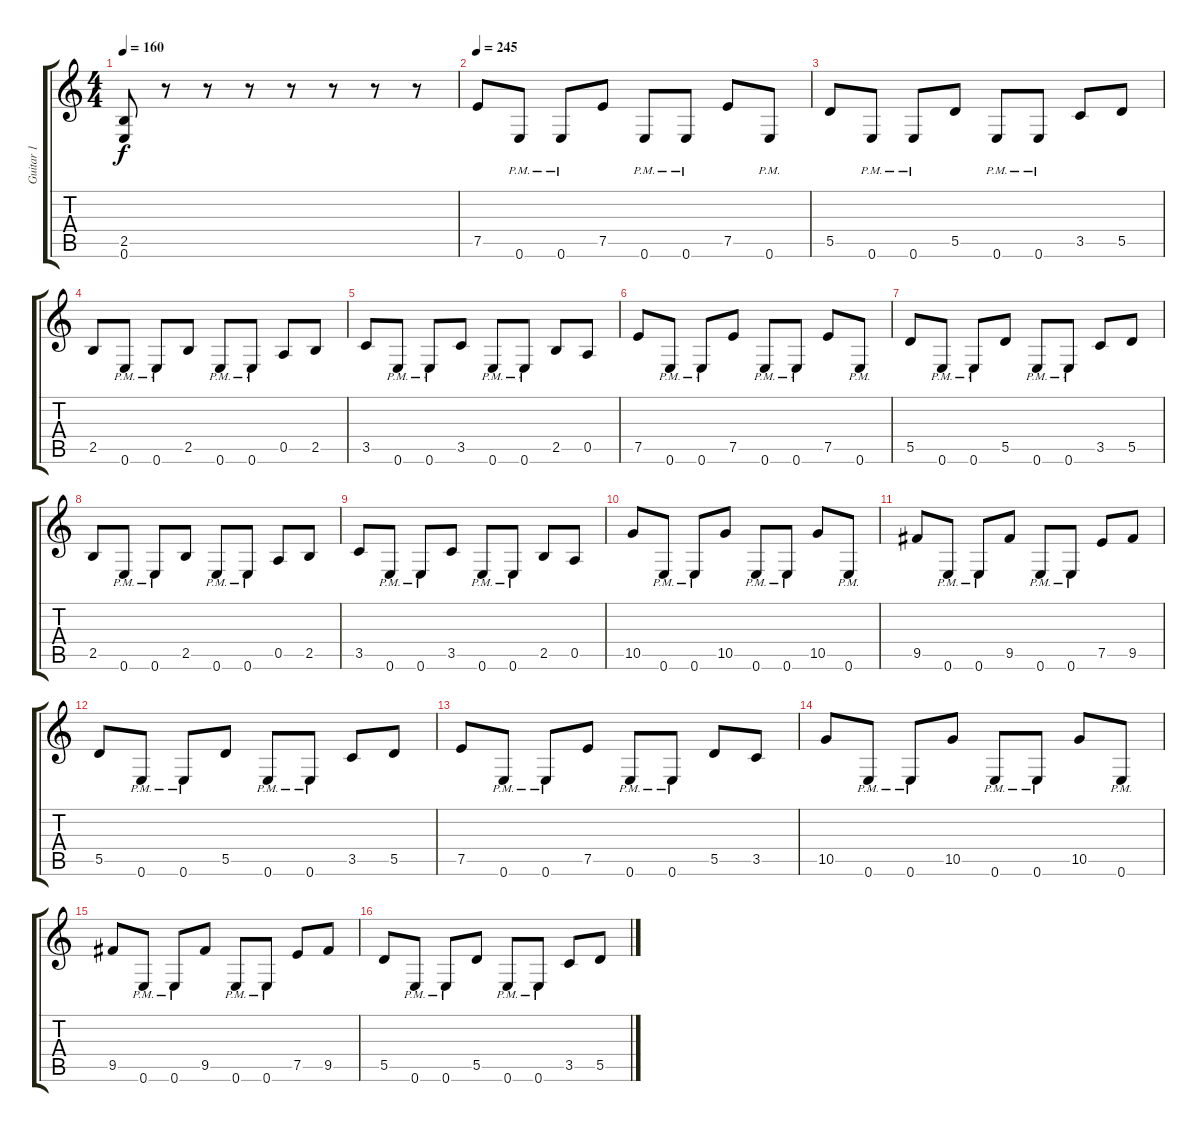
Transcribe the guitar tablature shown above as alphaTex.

\track ("Guitar 1" "Guitar 1") {instrument distortionguitar}
\staff {score tabs}
\tuning (E4 B3 G3 D3 A2 E2) {hide}
\ts (4 4)
\tempo 160
\clef g2
\ks c
(2.5 0.6).8{dy f} r.8 r.8 r.8 r.8 r.8 r.8 r.8 |
\tempo 245
7.5.8 0.6{pm}.8 0.6{pm}.8 7.5.8 0.6{pm}.8 0.6{pm}.8 7.5.8 0.6{pm}.8 |
5.5.8 0.6{pm}.8 0.6{pm}.8 5.5.8 0.6{pm}.8 0.6{pm}.8 3.5.8 5.5.8 |
2.5.8 0.6{pm}.8 0.6{pm}.8 2.5.8 0.6{pm}.8 0.6{pm}.8 0.5.8 2.5.8 |
3.5.8 0.6{pm}.8 0.6{pm}.8 3.5.8 0.6{pm}.8 0.6{pm}.8 2.5.8 0.5.8 |
7.5.8 0.6{pm}.8 0.6{pm}.8 7.5.8 0.6{pm}.8 0.6{pm}.8 7.5.8 0.6{pm}.8 |
5.5.8 0.6{pm}.8 0.6{pm}.8 5.5.8 0.6{pm}.8 0.6{pm}.8 3.5.8 5.5.8 |
2.5.8 0.6{pm}.8 0.6{pm}.8 2.5.8 0.6{pm}.8 0.6{pm}.8 0.5.8 2.5.8 |
3.5.8 0.6{pm}.8 0.6{pm}.8 3.5.8 0.6{pm}.8 0.6{pm}.8 2.5.8 0.5.8 |
10.5.8 0.6{pm}.8 0.6{pm}.8 10.5.8 0.6{pm}.8 0.6{pm}.8 10.5.8 0.6{pm}.8 |
9.5.8 0.6{pm}.8 0.6{pm}.8 9.5.8 0.6{pm}.8 0.6{pm}.8 7.5.8 9.5.8 |
5.5.8 0.6{pm}.8 0.6{pm}.8 5.5.8 0.6{pm}.8 0.6{pm}.8 3.5.8 5.5.8 |
7.5.8 0.6{pm}.8 0.6{pm}.8 7.5.8 0.6{pm}.8 0.6{pm}.8 5.5.8 3.5.8 |
10.5.8 0.6{pm}.8 0.6{pm}.8 10.5.8 0.6{pm}.8 0.6{pm}.8 10.5.8 0.6{pm}.8 |
9.5.8 0.6{pm}.8 0.6{pm}.8 9.5.8 0.6{pm}.8 0.6{pm}.8 7.5.8 9.5.8 |
5.5.8 0.6{pm}.8 0.6{pm}.8 5.5.8 0.6{pm}.8 0.6{pm}.8 3.5.8 5.5.8
